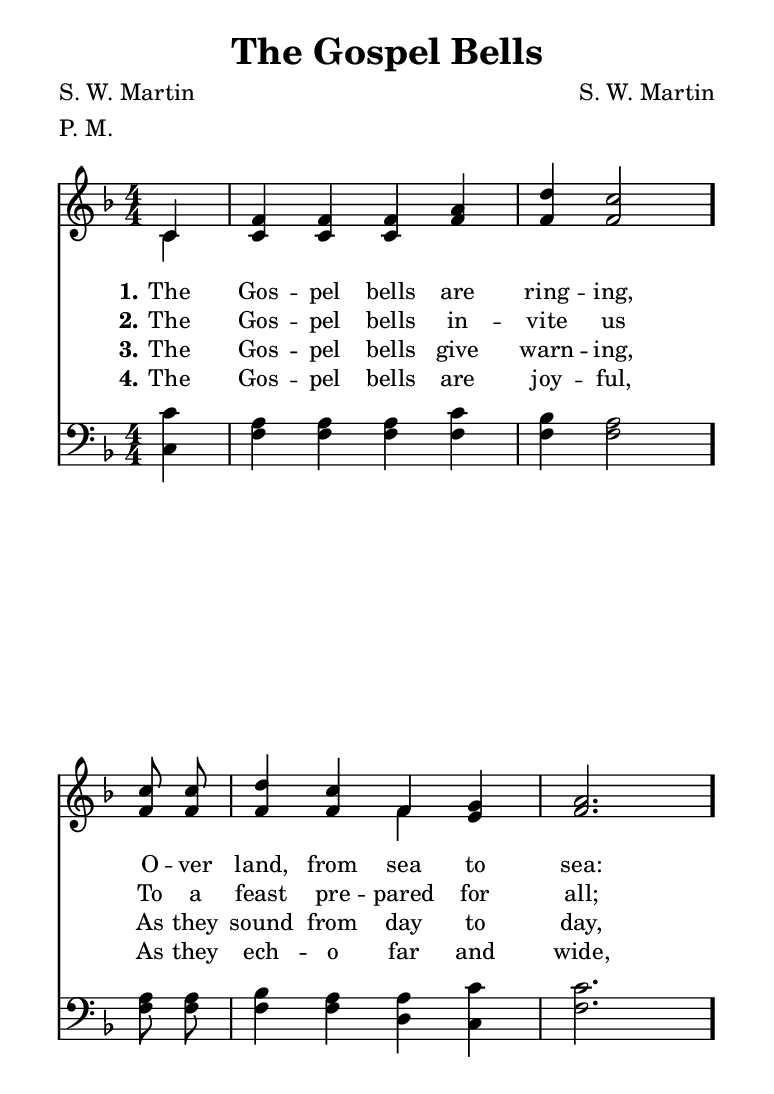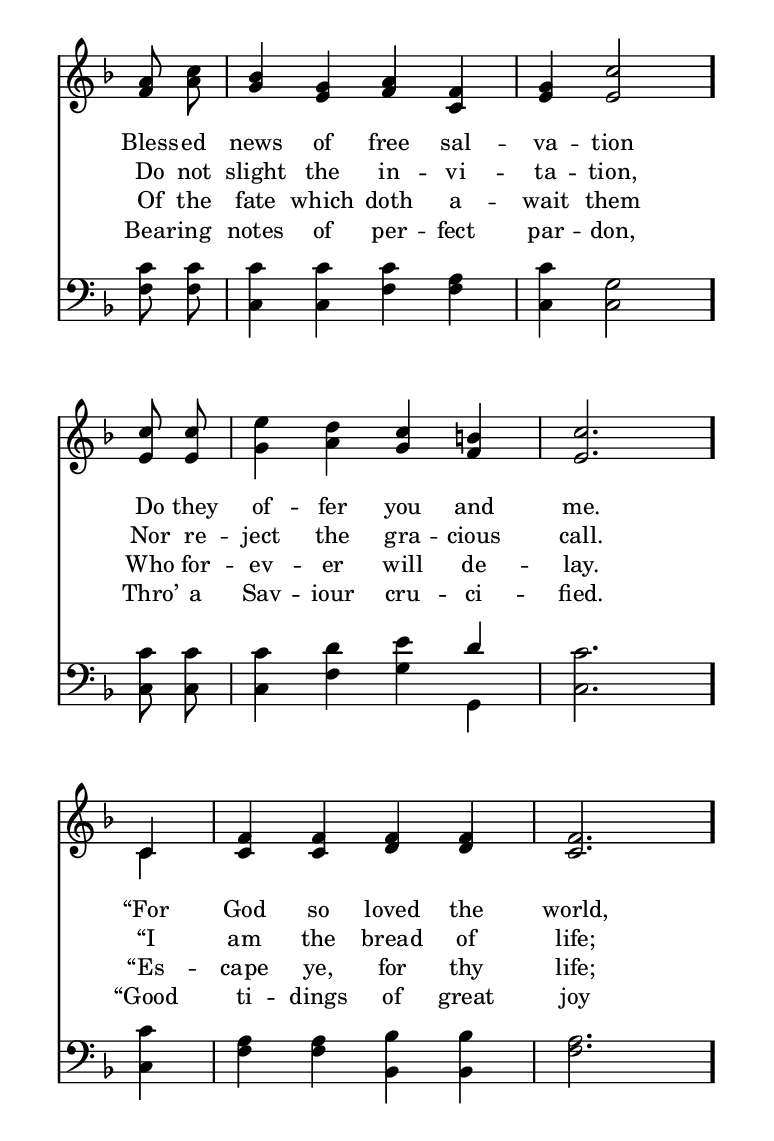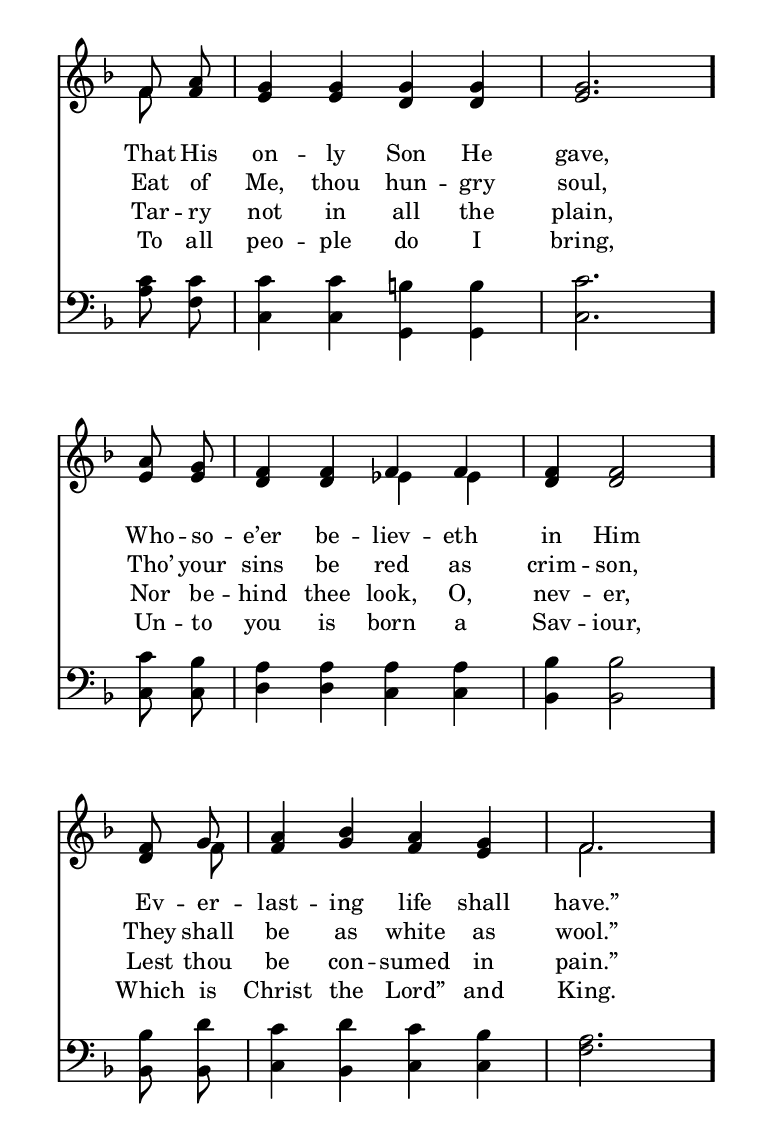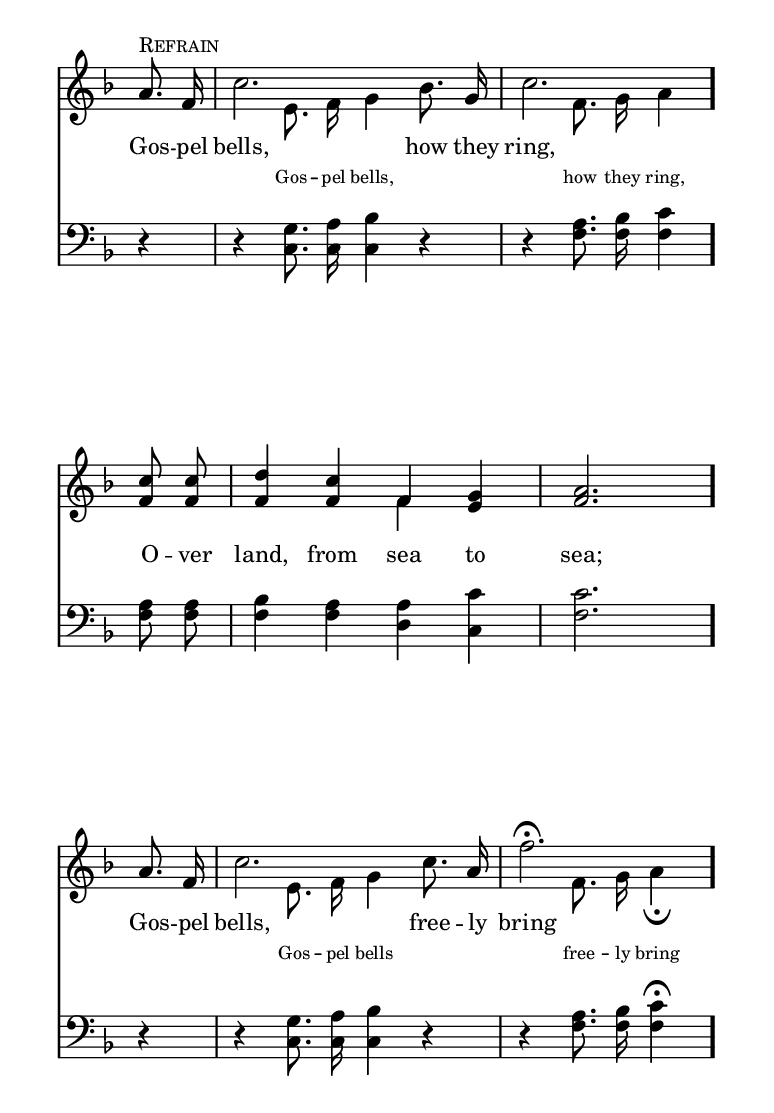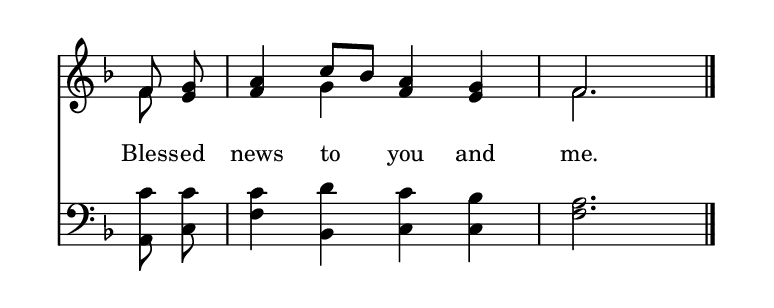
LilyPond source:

\include "common/global.ily"
\paper {
  \include "common/paper.ily"
  ragged-last-bottom = ##t
  page-count = #(cond (is-eogsized 2) (#t #f))
  system-count = #(cond (is-eogsized 6) (#t #f))
}

\header{
  hymnnumber = "38"
  title = "The Gospel Bells"
  tunename = ""
  meter = "P. M."
  poet = "S. W. Martin" % XXX just S.W.M. in the original
  composer = "S. W. Martin"
  %copyright = ""
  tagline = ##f
}

% for fermata in MIDI
ta = { \tempo 4=110 }
tb = { \tempo 4=55  }

patternAA = { \ta c4    | c4 c4      c4 c4 | c4 c2 }
patternAB = { \ta c8 c8 | c4 c4      c4 c4 | c4 c2 }
patternBA = { \ta c8 c8 | c4 c4      c4 c4 | c2.   }
patternBB = { \ta c4    | c4 c4      c4 c4 | c2.   }
patternBC = { \ta c8 c8 | c4 c8[ c8] c4 c4 | c2.   }
patternCA = { \ta c8. c16 | c2. c8. c16 | c2. }
patternCB = { \ta c8. c16 | c2. c8. c16 | c2. \fermata }
patternCC = { \ta c4 | c4 c8. c16 c4 c4 | c4 c8. c16 c4 }
patternCD = { \ta c4 | c4 c8. c16 c4 c4 | c4 c8. c16 \tb c4 \fermata } % \tb here affects CC as well
patternCE = { \ta c4 | c4 c8. c16 c4 c4 | c4 c8. c16 \tb c4          }

global = {
  \include "common/overrides.ily"
  \override Staff.TimeSignature.style = #'numbered
  \time 4/4
  \override Score.MetronomeMark.transparent = ##t % hide all fermata changes too
  \ta
  \key f \major
  \partial 4
  \autoBeamOff
}

notesSoprano = {
\global
\relative c' {

  \changePitch \patternAA { c    | f f f a     | d c }
  \changePitch \patternBA { c c  | d c f, g    | a   }
  \changePitch \patternAB { a c  | bes g a f   | g c }
  \changePitch \patternBA { c c  | e d c b     | c   }

  \changePitch \patternBB { c,   | f f f f     | f   }
  \changePitch \patternBA { f a  | g g g g     | g   }
  \changePitch \patternAB { a g  | f f f f     | f f }
  \changePitch \patternBA { f g  | a bes a g   | f   } \pageBreak

  << s^\markup { \small \caps "Refrain" }
  \changePitch \patternCA { a f  | c' bes g    | c   } >>
  \changePitch \patternBA { c c  | d c f, g    | a   }
  \changePitch \patternCB { a f  | c' c a      | f'  }
  \changePitch \patternBC { f, g | a c bes a g | f   }

  \bar "|."

}
}

notesAlto = {
\global
\relative e' {

  \changePitch \patternAA { c   | c c c f     | f f   }
  \changePitch \patternBA { f f | f f f e     | f     }
  \changePitch \patternAB { f a | g e f c     | e e   }
  \changePitch \patternBA { e e | g a g f     | e     }

  \changePitch \patternBB { c   | c c d d     | c     }
  \changePitch \patternBA { f f | e e d d     | e     }
  \changePitch \patternAB { e e | d d ees ees | d d   }
  \changePitch \patternBA { d f | f g f e     | f     }

  \changePitch \patternCC { r   | r e f g r   | r f g a }
  \changePitch \patternBA { f f | f f f e     | f     }
  \changePitch \patternCD { r   | r e f g r   | r f g a }
  \changePitch \patternBA { f e | f g f e     | f     }

}
}

notesTenor = {
\global
\relative a {

  \changePitch \patternAA { c | a a a c | bes a }
  \changePitch \patternBA { a a | bes a a c | c }
  \changePitch \patternAB { c c | c c c a | c g }
  \changePitch \patternBA { c c | c d e d | c }

  \changePitch \patternBB { c | a a bes bes | a }
  \changePitch \patternBA { c c | c c b b | c }
  \changePitch \patternAB { c bes | a a a a | bes bes }
  \changePitch \patternBA { bes d | c d c bes | a }

  \changePitch \patternCC { r   | r g a bes r | r a bes c }
  \changePitch \patternBA { a a | bes a a c   | c }
  \changePitch \patternCE { r   | r g a bes r | r a bes c }
  \changePitch \patternBA { c c | c d c bes   | a }

}
}

notesBass = {
\global
\relative f {

  \changePitch \patternAA { c | f f f f | f f }
  \changePitch \patternBA { f f | f f d c | f }
  \changePitch \patternAB { f f | c c f f | c c }
  \changePitch \patternBA { c c | c f g g, | c }

  \changePitch \patternBB { c | f f bes, bes | f' }
  \changePitch \patternBA { a f | c c g g | c }
  \changePitch \patternAB { c c | d d c c | bes bes }
  \changePitch \patternBA { bes bes | c bes c c | f }

  \changePitch \patternCC { r    | r c c c r  | r f f f }
  \changePitch \patternBA { f f  | f f d c    | f }
  \changePitch \patternCD { r    | r c c c r  | r f f f }
  \changePitch \patternBA { a, c | f bes, c c | f }

}
}

RefrainA = \lyricmode {

%\repeat unfold 57 { \skip 4 }
Gos -- pel bells, how they ring, \bar "."
O -- ver land, from sea to sea; \bar "." \break
Gos -- pel bells, free -- ly bring \bar "."
Bless -- ed news to you and me. \bar "." \break

}

RefrainBottomClef = \lyricmode {

\override LyricText.font-size = #-2
\repeat unfold 57 { \skip 4 }
Gos -- pel bells,
how they ring,
\repeat unfold 7 { \skip 8 }
Gos -- pel bells
free -- ly bring

}

wordsA = \lyricmode {
\set stanza = "1."

The Gos -- pel bells are ring -- ing, \bar "."
O -- ver land, from sea to sea: \bar "." \break
Bless -- ed news of free sal -- va -- tion \bar "."
Do they of -- fer you and me. \bar "." \break
“For God so loved the world, \bar "."
That His on -- ly Son He gave, \bar "." \break
Who -- so -- e’er be -- liev -- eth in Him \bar "."
Ev -- er -- last -- ing life shall have.” \bar "." \break

}

wordsB = \lyricmode {
\set stanza = "2."

The Gos -- pel bells in -- vite us
To a feast pre -- pared for all;
Do not slight the in -- vi -- ta -- tion,
Nor re -- ject the gra -- cious call.
“I am the bread of life;
Eat of Me, thou hun -- gry soul,
Tho’ your sins be red as crim -- son,
They shall be as white as wool.”

\RefrainA

}

wordsC = \lyricmode {
\set stanza = "3."

The Gos -- pel bells give warn -- ing,
As they sound from day to day,
Of the fate which doth a -- wait them
Who for -- ev -- er will de -- lay.
“Es -- cape ye, for thy life; 
Tar -- ry not in all the plain,
Nor be -- hind thee look, O, nev -- er,
Lest thou be con -- sumed in pain.”

}

wordsD = \lyricmode {
\set stanza = "4."

The Gos -- pel bells are joy -- ful,
As they ech -- o far and wide,
Bear -- ing notes of per -- fect par -- don,
Thro’ a Sav -- iour cru -- ci -- fied.
“Good ti -- dings of great joy
To all peo -- ple do I bring,
Un -- to you is born a Sav -- iour,
Which is Christ the Lord” and King.

}

\score {
  \context ChoirStaff <<
    \context Staff = upper <<
      \set Staff.autoBeaming = ##f
      \set ChoirStaff.systemStartDelimiter = #'SystemStartBar
      \set ChoirStaff.printPartCombineTexts = ##f
      \partcombine #'(2 . 9) \notesSoprano \notesAlto
      \context NullVoice = sopranos { \voiceOne << \notesSoprano >> }
      \context NullVoice = altos { \voiceTwo << \notesAlto >> }
      \context Lyrics = one   \lyricsto sopranos \wordsA
      \context Lyrics = two   \lyricsto sopranos \wordsB
      \context Lyrics = three \lyricsto sopranos \wordsC
      \context Lyrics = four  \lyricsto sopranos \wordsD
    >>
    \context Staff = men <<
      \set Staff.autoBeaming = ##f
      \clef bass
      \set ChoirStaff.printPartCombineTexts = ##f
      \partcombine #'(2 . 9) \notesTenor \notesBass
      \context NullVoice = tenors { \voiceOne << \notesTenor >> }
      \context NullVoice = basses { \voiceTwo << \notesBass >> }
    >>
	\new Lyrics \with { alignAboveContext = men } \lyricsto tenors \RefrainBottomClef
  >>
  \layout {
    \include "common/layout.ily"
  }
  \midi{
    \include "common/midi.ily"
  }
}

\version "2.19.49"  % necessary for upgrading to future LilyPond versions.

% vi:set et ts=2 sw=2 ai nocindent syntax=lilypond:
